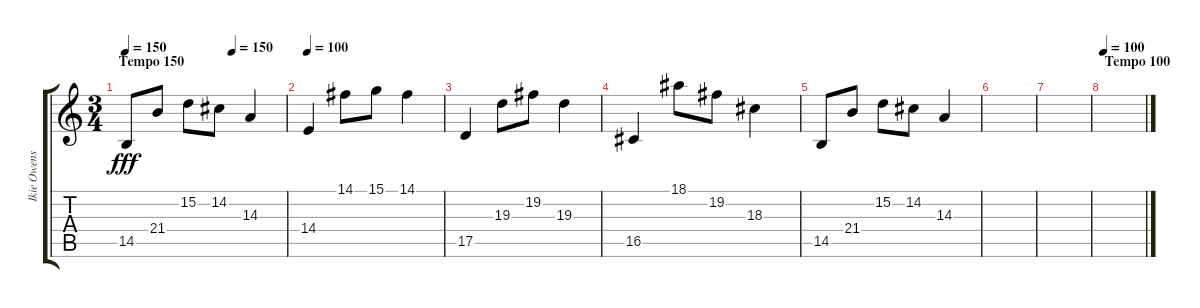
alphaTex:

\track ("Ikie Owens - Keyboard" "Ikie Owens") {instrument brightacousticpiano}
\staff {score tabs}
\tuning (E4 B3 G3 D3 A2 E2) {hide}
\ts (3 4)
\section ("" "Tempo 150")
\tempo 150
\tempo (150 0.6666666666666666)
\clef g2
\ks c
14.5.8{dy fff} 21.4.8 15.2.8 14.2.8 14.3.4 |
\tempo 100
14.4.4 14.1.8 15.1.8 14.1.4 |
17.5.4 19.3.8 19.2.8 19.3.4 |
16.5.4 18.1.8 19.2.8 18.3.4 |
14.5.8 21.4.8 15.2.8 14.2.8 14.3.4 |
|
|
\section ("" "Tempo 100")
\tempo 100
